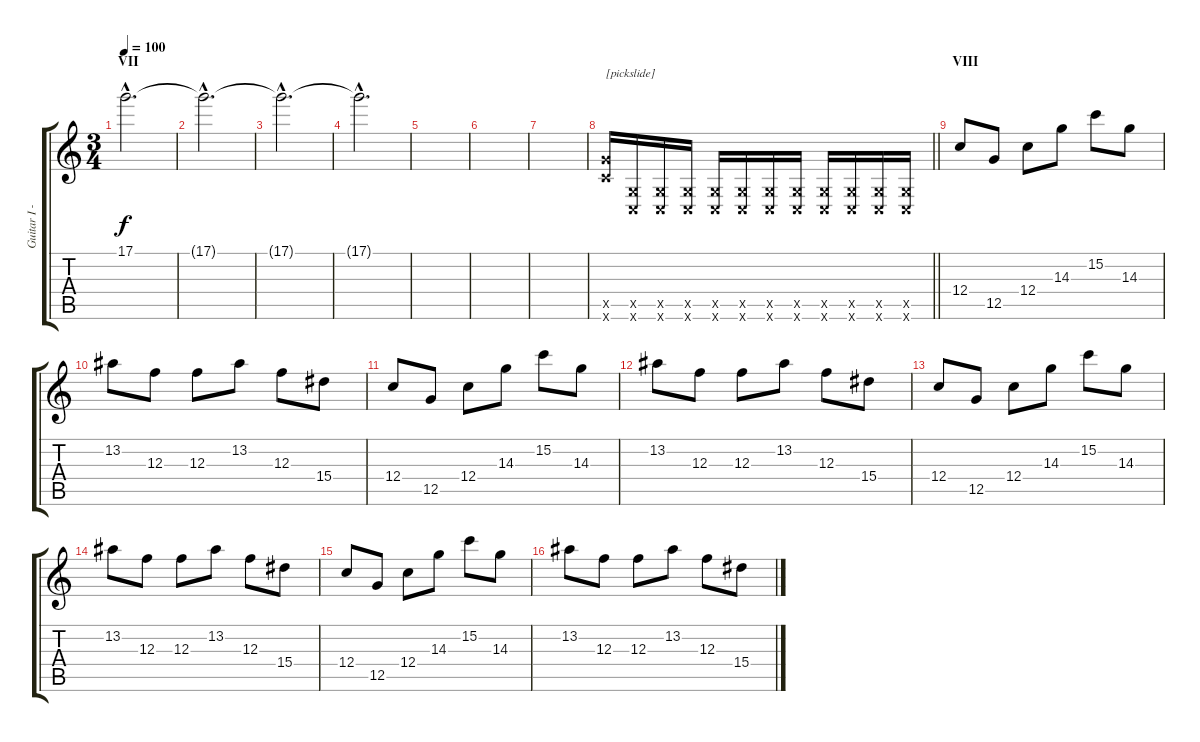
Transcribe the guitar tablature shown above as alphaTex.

\track ("Guitar I - Distortion" "Guitar I -") {instrument distortionguitar}
\staff {score tabs}
\tuning (D4 A3 F3 C3 G2 C2) {hide}
\ts (3 4)
\section ("" "VII")
\tempo 100
\clef g2
\ks c
17.1{hac}.2{d dy f volume 4} |
17.1{hac t}.2{d} |
17.1{hac t}.2{d} |
17.1{hac t}.2{d} |
|
|
|
\barLineRight lightlight
(12.5{x} 12.6{x}).16{txt "[pickslide]"} (0.5{x} 0.6{x}).16 (0.5{x} 0.6{x}).16 (0.5{x} 0.6{x}).16 (0.5{x} 0.6{x}).16 (0.5{x} 0.6{x}).16 (0.5{x} 0.6{x}).16 (0.5{x} 0.6{x}).16 (0.5{x} 0.6{x}).16 (0.5{x} 0.6{x}).16 (0.5{x} 0.6{x}).16 (0.5{x} 0.6{x}).16 |
\section ("" "VIII")
12.4.8 12.5.8 12.4.8 14.3.8 15.2.8 14.3.8 |
13.2.8 12.3.8 12.3.8 13.2.8 12.3.8 15.4.8 |
12.4.8 12.5.8 12.4.8 14.3.8 15.2.8 14.3.8 |
13.2.8 12.3.8 12.3.8 13.2.8 12.3.8 15.4.8 |
12.4.8 12.5.8 12.4.8 14.3.8 15.2.8 14.3.8 |
13.2.8 12.3.8 12.3.8 13.2.8 12.3.8 15.4.8 |
12.4.8 12.5.8 12.4.8 14.3.8 15.2.8 14.3.8 |
13.2.8 12.3.8 12.3.8 13.2.8 12.3.8 15.4.8
